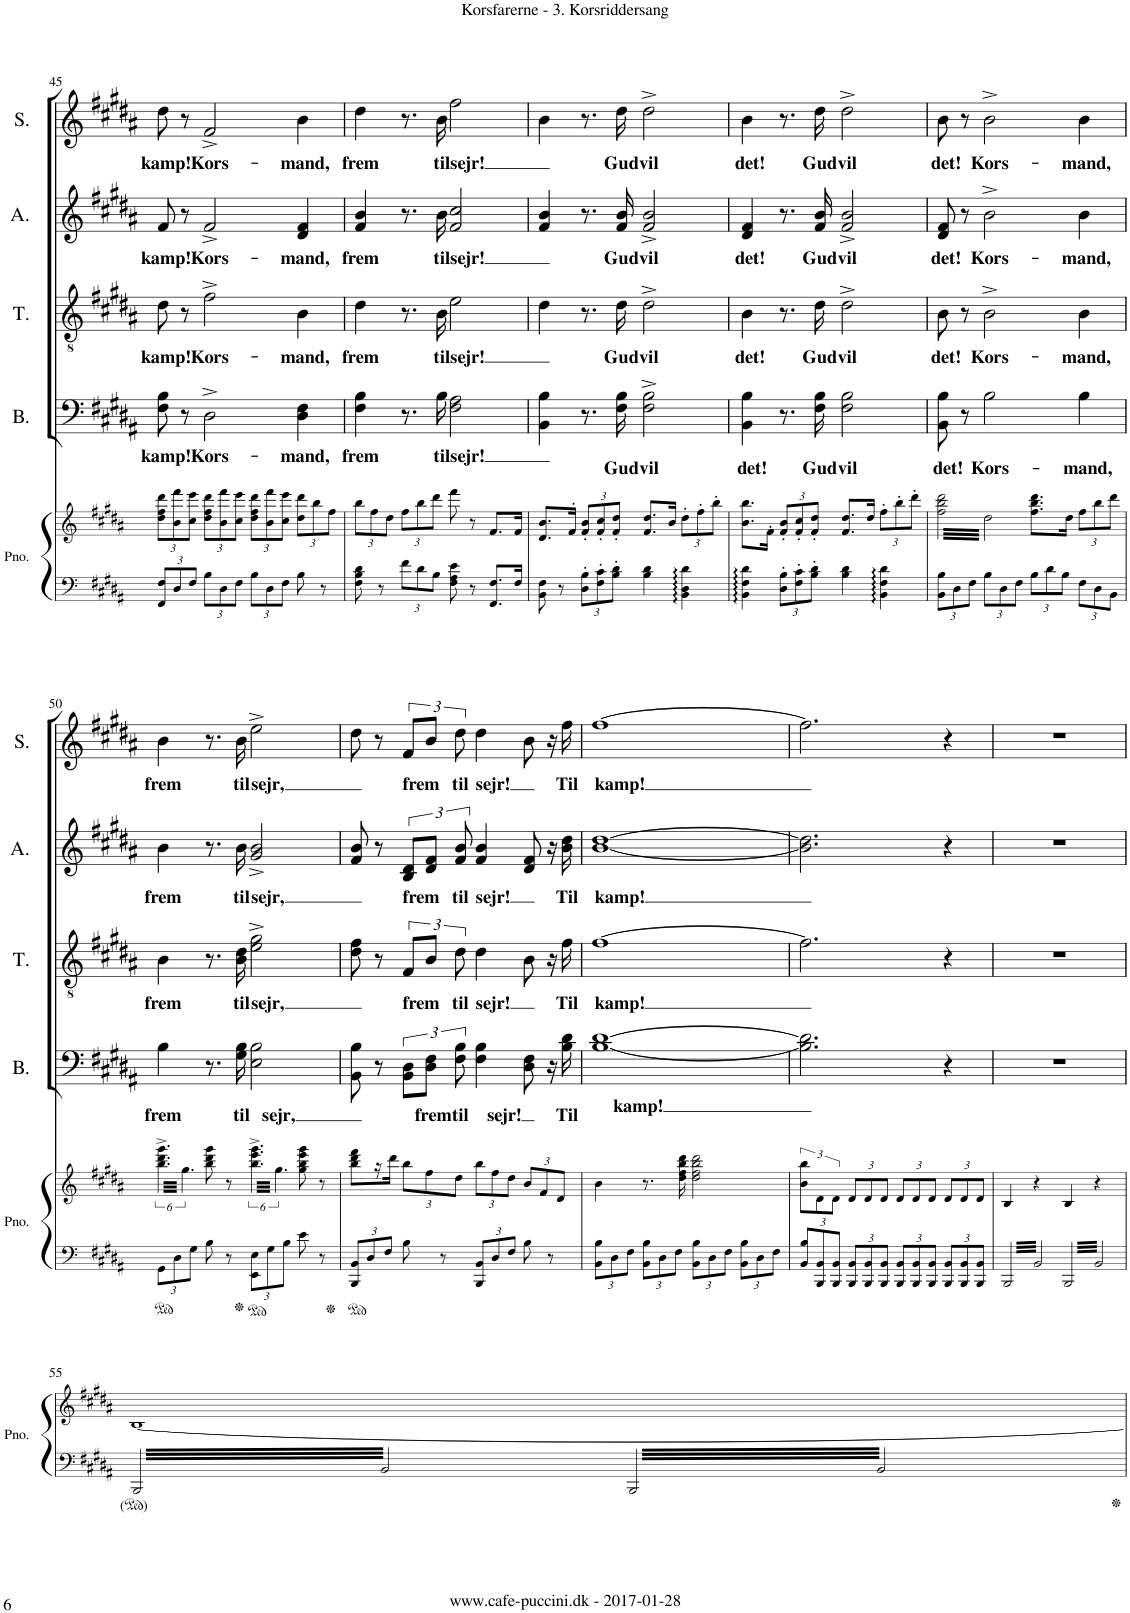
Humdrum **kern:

**kern	**kern	**kern	**text	**kern	**text	**kern	**text	**kern	**text
*part5	*part5	*part4	*part4	*part3	*part3	*part2	*part2	*part1	*part1
*staff6	*staff5	*staff4	*staff4	*staff3	*staff3	*staff2	*staff2	*staff1	*staff1
*I"Piano	*	*I"Bass	*	*I"Tenor	*	*I"Alto	*	*I"Soprano	*
*I'Pno.	*	*I'B.	*	*I'T.	*	*I'A.	*	*I'S.	*
!!LO:PB:g=z
*clefF4	*clefG2	*clefF4	*	*clefGv2	*	*clefG2	*	*clefG2	*
*	*	*Trd1c2	*	*	*	*	*	*	*
*k[f#c#g#d#a#]	*k[f#c#g#d#a#]	*k[f#c#g#d#a#]	*	*k[f#c#g#d#a#]	*	*k[f#c#g#d#a#]	*	*k[f#c#g#d#a#]	*
*M4/4	*M4/4	*M4/4	*	*M4/4	*	*M4/4	*	*M4/4	*
*met(c)	*met(c)	*met(c)	*	*met(c)	*	*met(c)	*	*met(c)	*
*Xbrackettup	*Xbrackettup	*	*	*	*	*	*	*	*
=45	=45	=45	=45	=45	=45	=45	=45	=45	=45
!	!	!	!LO:LY:b	!	!LO:LY:b	!	!LO:LY:b	!	!LO:LY:b
12FF#/ 12F#/L	12dd#\ 12ff#\ 12ddd#\L	8F#\ 8B\	kamp!	8d#\	kamp!	8f#/	kamp!	8dd#\	kamp!
12D#/	12b\ 12fff#\	.	.	.	.	.	.	.	.
.	.	8r	.	8r	.	8r	.	8r	.
12F#/J	12cc#\ 12eee\J	.	.	.	.	.	.	.	.
!	!	!	!LO:LY:b	!	!LO:LY:b	!	!LO:LY:b	!	!LO:LY:b
12B\L	12dd#\ 12ff#\ 12ddd#\L	2D#^\	Kors-	2f#^\	Kors-	2f#^/	Kors-	2f#^/	Kors-
12D#\	12b\ 12fff#\	.	.	.	.	.	.	.	.
12F#\J	12cc#\ 12eee\J	.	.	.	.	.	.	.	.
12B\L	12dd#\ 12ff#\ 12ddd#\L	.	.	.	.	.	.	.	.
12D#\	12b\ 12fff#\	.	.	.	.	.	.	.	.
12F#\J	12cc#\ 12eee\J	.	.	.	.	.	.	.	.
!	!	!	!LO:LY:b	!	!LO:LY:b	!	!LO:LY:b	!	!LO:LY:b
8B\	12dd#\ 12ddd#\L	4D#\ 4F#\	-mand,	4B\	-mand,	4d#/ 4f#/	-mand,	4b\	-mand,
.	12bb\	.	.	.	.	.	.	.	.
8r	.	.	.	.	.	.	.	.	.
.	12ff#\J	.	.	.	.	.	.	.	.
=46	=46	=46	=46	=46	=46	=46	=46	=46	=46
!	!	!	!LO:LY:b	!	!LO:LY:b	!	!LO:LY:b	!	!LO:LY:b
8F#\ 8B\ 8d#\	12bb\L	4F#\ 4B\	frem	4d#\	frem	4f#/ 4b/	frem	4dd#\	frem
.	12ff#\	.	.	.	.	.	.	.	.
8r	.	.	.	.	.	.	.	.	.
.	12dd#\J	.	.	.	.	.	.	.	.
12f#\L	12ff#\L	8.r	.	8.r	.	8.r	.	8.r	.
12d#\	12bb\	.	.	.	.	.	.	.	.
12B\J	12ddd#\J	.	.	.	.	.	.	.	.
!	!	!	!LO:LY:b	!	!LO:LY:b	!	!LO:LY:b	!	!LO:LY:b
.	.	16B\	til	16B\	til	16b\	til	16b\	til
!	!	!	!LO:LY:b	!	!LO:LY:b	!	!LO:LY:b	!	!LO:LY:b
8F#\ 8A#\ 8e\	8fff#\	2F#\ 2A#\	sejr!	2e\	sejr!	2f#/ 2cc#/	sejr!	2ff#\	sejr!
8r	8r	.	.	.	.	.	.	.	.
8.FF#/ 8.F#/L	8.f#/L	.	.	.	.	.	.	.	.
16F#/Jk	16f#/Jk	.	.	.	.	.	.	.	.
=47	=47	=47	=47	=47	=47	=47	=47	=47	=47
8BB\ 8F#\	8.d#/ 8.b/L	4BB\ 4B\	.	4d#\	.	4f#/ 4b/	.	4b\	.
8r	.	.	.	.	.	.	.	.	.
.	16f#'>/Jk	.	.	.	.	.	.	.	.
12D#\' 12B\'L	12f#/' 12b/'L	8.r	.	8.r	.	8.r	.	8.r	.
12F#\' 12c#\'	12f#/' 12cc#/'	.	.	.	.	.	.	.	.
12B\' 12d#\'J	12f#/' 12dd#/'J	.	.	.	.	.	.	.	.
!	!	!	!LO:LY:b	!	!LO:LY:b	!	!LO:LY:b	!	!LO:LY:b
.	.	16F#\ 16B\	Gud	16d#\	Gud	16f#/ 16b/	Gud	16dd#\	Gud
!	!	!	!LO:LY:b	!	!LO:LY:b	!	!LO:LY:b	!	!LO:LY:b
4B\ 4d#\	8.f#/ 8.dd#/L	2F#\^ 2B\^	vil	2d#^\	vil	2f#/^ 2b/^	vil	2dd#^\	vil
.	16b/Jk	.	.	.	.	.	.	.	.
4BB\ 4D#\ 4d#\	12dd#'\L	.	.	.	.	.	.	.	.
.	12ff#'\	.	.	.	.	.	.	.	.
.	12bb'\J	.	.	.	.	.	.	.	.
=48	=48	=48	=48	=48	=48	=48	=48	=48	=48
!	!	!	!LO:LY:b	!	!LO:LY:b	!	!LO:LY:b	!	!LO:LY:b
4BB\ 4F#\ 4d#\	8.b\ 8.bb\L	4BB\ 4B\	det!	4B\	det!	4d#/ 4f#/	det!	4b\	det!
.	16f#'>\Jk	.	.	.	.	.	.	.	.
12D#\' 12B\'L	12f#/' 12b/'L	8.r	.	8.r	.	8.r	.	8.r	.
12F#\' 12c#\'	12f#/' 12cc#/'	.	.	.	.	.	.	.	.
12B\' 12d#\'J	12f#/' 12dd#/'J	.	.	.	.	.	.	.	.
!	!	!	!LO:LY:b	!	!LO:LY:b	!	!LO:LY:b	!	!LO:LY:b
.	.	16F#\ 16B\	Gud	16d#\	Gud	16f#/ 16b/	Gud	16dd#\	Gud
!	!	!	!LO:LY:b	!	!LO:LY:b	!	!LO:LY:b	!	!LO:LY:b
4B\ 4d#\	8.f#/ 8.dd#/L	2F#\ 2B\	vil	2d#^\	vil	2f#/^ 2b/^	vil	2dd#^\	vil
.	16dd#/Jk	.	.	.	.	.	.	.	.
4BB\ 4F#\ 4d#\	12ff#'\L	.	.	.	.	.	.	.	.
.	12bb'\	.	.	.	.	.	.	.	.
.	12ddd#'\J	.	.	.	.	.	.	.	.
=49	=49	=49	=49	=49	=49	=49	=49	=49	=49
!	!	!	!LO:LY:b	!	!LO:LY:b	!	!LO:LY:b	!	!LO:LY:b
*	*tremolo	*	*	*	*	*	*	*	*
12BB\ 12B\L	64ff#\ 64bb\ 64ddd#\LLLL	8BB\ 8B\	det!	8B\	det!	8d#/ 8f#/	det!	8b\	det!
.	64dd#\	.	.	.	.	.	.	.	.
.	64ff#\ 64bb\ 64ddd#\	.	.	.	.	.	.	.	.
.	64dd#\	.	.	.	.	.	.	.	.
.	64ff#\ 64bb\ 64ddd#\	.	.	.	.	.	.	.	.
.	64dd#\	.	.	.	.	.	.	.	.
12D#\	.	.	.	.	.	.	.	.	.
.	64ff#\ 64bb\ 64ddd#\	.	.	.	.	.	.	.	.
.	64dd#\	.	.	.	.	.	.	.	.
.	64ff#\ 64bb\ 64ddd#\	8r	.	8r	.	8r	.	8r	.
.	64dd#\	.	.	.	.	.	.	.	.
.	64ff#\ 64bb\ 64ddd#\	.	.	.	.	.	.	.	.
12F#\J	.	.	.	.	.	.	.	.	.
.	64dd#\	.	.	.	.	.	.	.	.
.	64ff#\ 64bb\ 64ddd#\	.	.	.	.	.	.	.	.
.	64dd#\	.	.	.	.	.	.	.	.
.	64ff#\ 64bb\ 64ddd#\	.	.	.	.	.	.	.	.
.	64dd#\	.	.	.	.	.	.	.	.
!	!	!	!LO:LY:b	!	!LO:LY:b	!	!LO:LY:b	!	!LO:LY:b
12B\L	64ff#\ 64bb\ 64ddd#\	2B\	Kors-	2B^\	Kors-	2b^\	Kors-	2b^\	Kors-
.	64dd#\	.	.	.	.	.	.	.	.
.	64ff#\ 64bb\ 64ddd#\	.	.	.	.	.	.	.	.
.	64dd#\	.	.	.	.	.	.	.	.
.	64ff#\ 64bb\ 64ddd#\	.	.	.	.	.	.	.	.
.	64dd#\	.	.	.	.	.	.	.	.
12D#\	.	.	.	.	.	.	.	.	.
.	64ff#\ 64bb\ 64ddd#\	.	.	.	.	.	.	.	.
.	64dd#\	.	.	.	.	.	.	.	.
.	64ff#\ 64bb\ 64ddd#\	.	.	.	.	.	.	.	.
.	64dd#\	.	.	.	.	.	.	.	.
.	64ff#\ 64bb\ 64ddd#\	.	.	.	.	.	.	.	.
12F#\J	.	.	.	.	.	.	.	.	.
.	64dd#\	.	.	.	.	.	.	.	.
.	64ff#\ 64bb\ 64ddd#\	.	.	.	.	.	.	.	.
.	64dd#\	.	.	.	.	.	.	.	.
.	64ff#\ 64bb\ 64ddd#\	.	.	.	.	.	.	.	.
.	64dd#\JJJJ	.	.	.	.	.	.	.	.
*	*Xtremolo	*	*	*	*	*	*	*	*
12B\L	8.ff#\ 8.bb\ 8.ddd#\L	.	.	.	.	.	.	.	.
.	.	.	.	.	.	.	.	.	.
.	.	.	.	.	.	.	.	.	.
.	.	.	.	.	.	.	.	.	.
.	.	.	.	.	.	.	.	.	.
.	.	.	.	.	.	.	.	.	.
12d#\	.	.	.	.	.	.	.	.	.
.	.	.	.	.	.	.	.	.	.
.	.	.	.	.	.	.	.	.	.
.	.	.	.	.	.	.	.	.	.
.	.	.	.	.	.	.	.	.	.
.	.	.	.	.	.	.	.	.	.
12B\J	.	.	.	.	.	.	.	.	.
.	.	.	.	.	.	.	.	.	.
.	16dd#\Jk	.	.	.	.	.	.	.	.
.	.	.	.	.	.	.	.	.	.
.	.	.	.	.	.	.	.	.	.
.	.	.	.	.	.	.	.	.	.
!	!	!	!LO:LY:b	!	!LO:LY:b	!	!LO:LY:b	!	!LO:LY:b
12F#\L	12ff#\L	4B\	-mand,	4B\	-mand,	4b\	-mand,	4b\	-mand,
12D#\	12bb\	.	.	.	.	.	.	.	.
12BB\J	12ddd#\J	.	.	.	.	.	.	.	.
!!LO:LB:g=z
=50	=50	=50	=50	=50	=50	=50	=50	=50	=50
*	*brackettup	*	*	*	*	*	*	*	*
!	!	!	!LO:LY:b	!	!LO:LY:b	!	!LO:LY:b	!	!LO:LY:b
*	*tremolo	*	*	*	*	*	*	*	*
12GG#\L	32bb\^ 32ddd#\^ 32ggg#\^LLL	4B\	frem	4B\	frem	4b\	frem	4b\	frem
.	32gg#\	.	.	.	.	.	.	.	.
.	32bb\^ 32ddd#\^ 32ggg#\^	.	.	.	.	.	.	.	.
12D#\	.	.	.	.	.	.	.	.	.
.	32gg#\	.	.	.	.	.	.	.	.
.	32bb\^ 32ddd#\^ 32ggg#\^	.	.	.	.	.	.	.	.
.	32gg#\	.	.	.	.	.	.	.	.
12G#\J	.	.	.	.	.	.	.	.	.
.	32bb\^ 32ddd#\^ 32ggg#\^	.	.	.	.	.	.	.	.
.	32gg#\JJJ	.	.	.	.	.	.	.	.
*	*Xtremolo	*	*	*	*	*	*	*	*
8B\	8bb\ 8ddd#\ 8ggg#\	8.r	.	8.r	.	8.r	.	8.r	.
.	.	.	.	.	.	.	.	.	.
.	.	.	.	.	.	.	.	.	.
.	.	.	.	.	.	.	.	.	.
8r	8r	.	.	.	.	.	.	.	.
!	!	!	!LO:LY:b	!	!LO:LY:b	!	!LO:LY:b	!	!LO:LY:b
.	.	16G#\ 16B\	til	16B\ 16d#\	til	16b\	til	16b\	til
!	!	!	!LO:LY:b	!	!LO:LY:b	!	!LO:LY:b	!	!LO:LY:b
*	*tremolo	*	*	*	*	*	*	*	*
12EE\ 12E\L	32bb\^ 32eee\^ 32ggg#\^LLL	2E\ 2B\	sejr,	2e\^ 2g#\^	sejr,	2g#/^ 2b/^	sejr,	2ee^\	sejr,
.	32gg#\	.	.	.	.	.	.	.	.
.	32bb\^ 32eee\^ 32ggg#\^	.	.	.	.	.	.	.	.
12G#\	.	.	.	.	.	.	.	.	.
.	32gg#\	.	.	.	.	.	.	.	.
.	32bb\^ 32eee\^ 32ggg#\^	.	.	.	.	.	.	.	.
.	32gg#\	.	.	.	.	.	.	.	.
12B\J	.	.	.	.	.	.	.	.	.
.	32bb\^ 32eee\^ 32ggg#\^	.	.	.	.	.	.	.	.
.	32gg#\JJJ	.	.	.	.	.	.	.	.
*	*Xtremolo	*	*	*	*	*	*	*	*
8e\	8gg#\ 8bb\ 8eee\ 8ggg#\	.	.	.	.	.	.	.	.
.	.	.	.	.	.	.	.	.	.
.	.	.	.	.	.	.	.	.	.
.	.	.	.	.	.	.	.	.	.
8r	8r	.	.	.	.	.	.	.	.
=51	=51	=51	=51	=51	=51	=51	=51	=51	=51
12BBB/ 12BB/L	8bb\ 8ddd#\ 8fff#\L	8BB\ 8B\	.	8d#\ 8f#\	.	8f#/ 8b/	.	8dd#\	.
12D#/	.	.	.	.	.	.	.	.	.
.	16r	8r	.	8r	.	8r	.	8r	.
12F#/J	.	.	.	.	.	.	.	.	.
.	16ddd#\JJ	.	.	.	.	.	.	.	.
*	*Xbrackettup	*	*	*	*	*	*	*	*
!	!	!	!LO:LY:b	!	!LO:LY:b	!	!LO:LY:b	!	!LO:LY:b
8B\	12bb\L	12BB\ 12D#\L	frem	12F#/L	frem	12B/ 12d#/L	frem	12f#/L	frem
.	12ff#\	12D#\ 12F#\J	.	12B/J	.	12d#/ 12f#/J	.	12b/J	.
8r	.	.	.	.	.	.	.	.	.
!	!	!	!LO:LY:b	!	!LO:LY:b	!	!LO:LY:b	!	!LO:LY:b
.	12dd#\J	12F#\ 12B\	til	12d#\	til	12f#/ 12b/	til	12dd#\	til
!	!	!	!LO:LY:b	!	!LO:LY:b	!	!LO:LY:b	!	!LO:LY:b
12BBB/ 12BB/L	12bb\L	4F#\ 4B\	sejr!	4d#\	sejr!	4f#/ 4b/	sejr!	4dd#\	sejr!
12D#/	12ff#\	.	.	.	.	.	.	.	.
12F#/J	12dd#\J	.	.	.	.	.	.	.	.
8B\	12b/L	8D#\ 8F#\	.	8B\	.	8d#/ 8f#/	.	8b\	.
.	12f#/	.	.	.	.	.	.	.	.
8r	.	16r	.	16r	.	16r	.	16r	.
.	12d#/J	.	.	.	.	.	.	.	.
!	!	!	!LO:LY:b	!	!LO:LY:b	!	!LO:LY:b	!	!LO:LY:b
.	.	16B\ 16d#\	Til	16f#\	Til	16b\ 16dd#\	Til	16ff#\	Til
=52	=52	=52	=52	=52	=52	=52	=52	=52	=52
!	!	!	!LO:LY:b	!	!LO:LY:b	!	!LO:LY:b	!	!LO:LY:b
12BB\ 12B\L	4b\	[1B [1d#	kamp!	[1f#	kamp!	[1b [1dd#	kamp!	[1ff#	kamp!
12D#\	.	.	.	.	.	.	.	.	.
12F#\J	.	.	.	.	.	.	.	.	.
12BB\ 12B\L	8.r	.	.	.	.	.	.	.	.
12D#\	.	.	.	.	.	.	.	.	.
12F#\J	.	.	.	.	.	.	.	.	.
.	16dd#\ 16ff#\ 16bb\ 16ddd#\	.	.	.	.	.	.	.	.
12BB\ 12B\L	2dd#\ 2ff#\ 2bb\ 2ddd#\	.	.	.	.	.	.	.	.
12D#\	.	.	.	.	.	.	.	.	.
12F#\J	.	.	.	.	.	.	.	.	.
12BB\ 12B\L	.	.	.	.	.	.	.	.	.
12D#\	.	.	.	.	.	.	.	.	.
12F#\J	.	.	.	.	.	.	.	.	.
=53	=53	=53	=53	=53	=53	=53	=53	=53	=53
*	*brackettup	*	*	*	*	*	*	*	*
12BB/ 12B/L	12b\ 12bb\L	2.B\] 2.d#\]	.	2.f#\]	.	2.b\] 2.dd#\]	.	2.ff#\]	.
12BBB/ 12BB/	12d#\	.	.	.	.	.	.	.	.
12BBB/ 12BB/J	12d#\J	.	.	.	.	.	.	.	.
*	*Xbrackettup	*	*	*	*	*	*	*	*
12BBB/ 12BB/L	12d#/L	.	.	.	.	.	.	.	.
12BBB/ 12BB/	12d#/	.	.	.	.	.	.	.	.
12BBB/ 12BB/J	12d#/J	.	.	.	.	.	.	.	.
12BBB/ 12BB/L	12d#/L	.	.	.	.	.	.	.	.
12BBB/ 12BB/	12d#/	.	.	.	.	.	.	.	.
12BBB/ 12BB/J	12d#/J	.	.	.	.	.	.	.	.
12BBB/ 12BB/L	12d#/L	4r	.	4r	.	4r	.	4r	.
12BBB/ 12BB/	12d#/	.	.	.	.	.	.	.	.
12BBB/ 12BB/J	12d#/J	.	.	.	.	.	.	.	.
=54	=54	=54	=54	=54	=54	=54	=54	=54	=54
*brackettup	*	*	*	*	*	*	*	*	*
6.BBB/	4B/	1r	.	1r	.	1r	.	1r	.
6.BB/	4r	.	.	.	.	.	.	.	.
6.BBB/	4B/	.	.	.	.	.	.	.	.
6.BB/	4r	.	.	.	.	.	.	.	.
!!LO:LB:g=z
=55	=55	=55	=55	=55	=55	=55	=55	=55	=55
6.BBB/	[1B	1r	.	1r	.	1r	.	1r	.
6.BB/	.	.	.	.	.	.	.	.	.
6.BBB/	.	.	.	.	.	.	.	.	.
6.BB/	.	.	.	.	.	.	.	.	.
=	=	=	=	=	=	=	=	=	=
*-	*-	*-	*-	*-	*-	*-	*-	*-	*-
